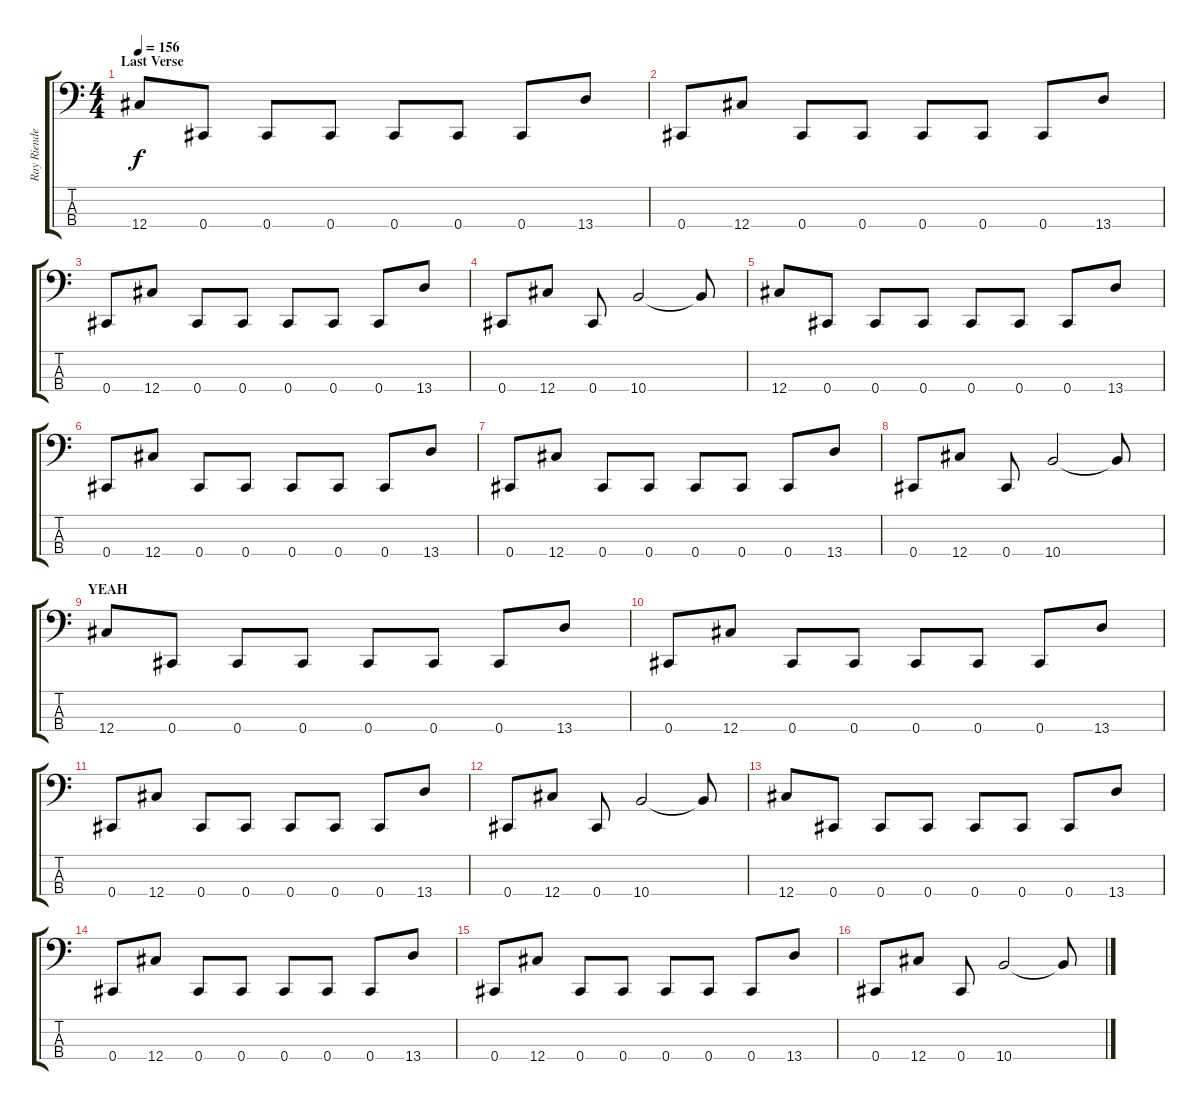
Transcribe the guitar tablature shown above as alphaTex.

\track ("Ray Riendeau" "Ray Riende") {instrument electricbassfinger}
\staff {score tabs}
\tuning (E2 B1 Gb1 Db1) {hide}
\ts (4 4)
\section ("" "Last Verse")
\tempo 156
\clef f4
\ks c
12.4.8{dy f} 0.4.8 0.4.8 0.4.8 0.4.8 0.4.8 0.4.8 13.4.8 |
0.4.8 12.4.8 0.4.8 0.4.8 0.4.8 0.4.8 0.4.8 13.4.8 |
0.4.8 12.4.8 0.4.8 0.4.8 0.4.8 0.4.8 0.4.8 13.4.8 |
0.4.8 12.4.8 0.4.8 10.4.2 10.4{t}.8 |
12.4.8 0.4.8 0.4.8 0.4.8 0.4.8 0.4.8 0.4.8 13.4.8 |
0.4.8 12.4.8 0.4.8 0.4.8 0.4.8 0.4.8 0.4.8 13.4.8 |
0.4.8 12.4.8 0.4.8 0.4.8 0.4.8 0.4.8 0.4.8 13.4.8 |
0.4.8 12.4.8 0.4.8 10.4.2 10.4{t}.8 |
\section ("" "YEAH")
12.4.8 0.4.8 0.4.8 0.4.8 0.4.8 0.4.8 0.4.8 13.4.8 |
0.4.8 12.4.8 0.4.8 0.4.8 0.4.8 0.4.8 0.4.8 13.4.8 |
0.4.8 12.4.8 0.4.8 0.4.8 0.4.8 0.4.8 0.4.8 13.4.8 |
0.4.8 12.4.8 0.4.8 10.4.2 10.4{t}.8 |
12.4.8 0.4.8 0.4.8 0.4.8 0.4.8 0.4.8 0.4.8 13.4.8 |
0.4.8 12.4.8 0.4.8 0.4.8 0.4.8 0.4.8 0.4.8 13.4.8 |
0.4.8 12.4.8 0.4.8 0.4.8 0.4.8 0.4.8 0.4.8 13.4.8 |
0.4.8 12.4.8 0.4.8 10.4.2 10.4{t}.8
